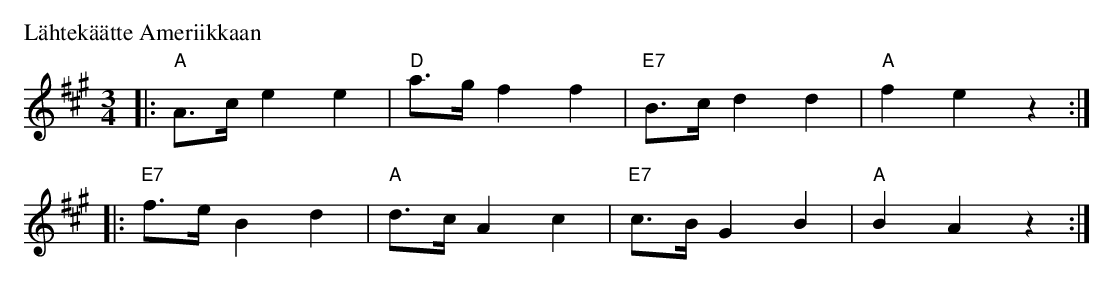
X:1
P: L\"ahtek\"a\"atte Ameriikkaan
M: 3/4
L: 1/8
K: A
|: "A" A>c e2 e2 | "D"a>g f2 f2 | "E7"B>c d2 d2 | "A"f2 e2 z2 :|
|: "E7"f>e B2 d2 | "A"d>c A2 c2 | "E7"c>B G2 B2 | "A"B2 A2 z2 :|
